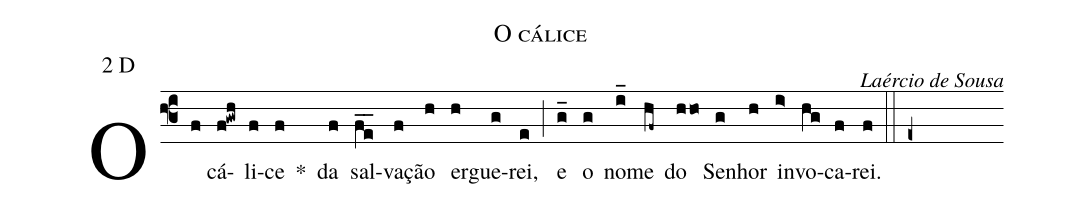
name: O cálice;
mode: 2;
mode-differentia: D;
commentary: Laércio de Sousa;
%%
(f3)

O(f) cá(f!gwh)li(f)ce(f) *() da(f) sal(fe__)va(f)ção(h) er(h)gue(g)rei,(e) (;) e(g_) o(g) no(i_)me(hf~) do(hho) Se(g)nhor(h) in(i>)vo(hg)ca(f)rei.(f)

(::)

(e+)
